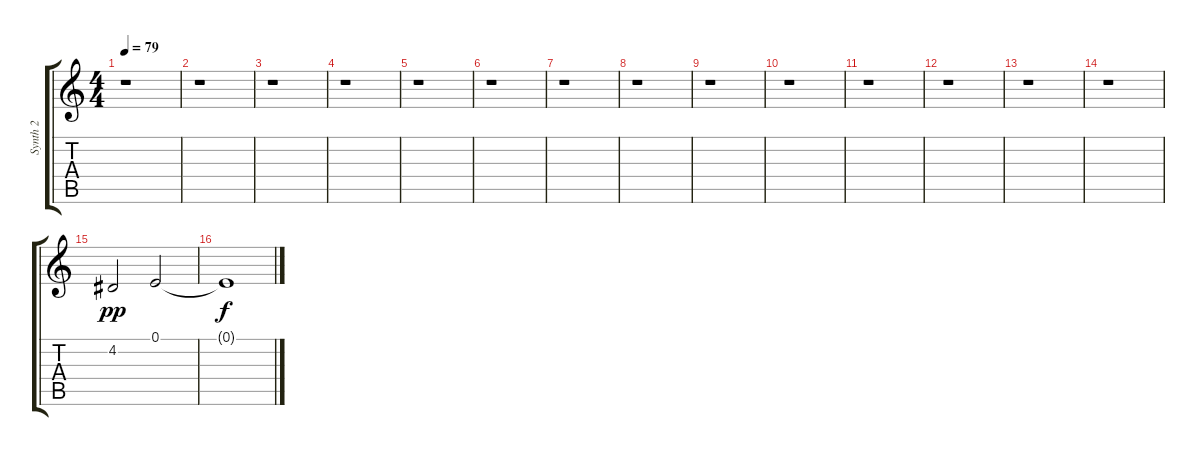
\track ("Synth 2" "Synth 2") {instrument stringensemble1}
\staff {score tabs}
\tuning (E4 B3 G3 D3 A2 E2) {hide}
\ts (4 4)
\tempo 79
\clef g2
\ks c
r.1{dy pp} |
r.1 |
r.1 |
r.1 |
r.1 |
r.1 |
r.1 |
r.1 |
r.1 |
r.1 |
r.1 |
r.1 |
r.1 |
r.1 |
4.2.2{volume 12 balance 10 instrument stringensemble1} 0.1.2 |
0.1{t}.1{dy f}
